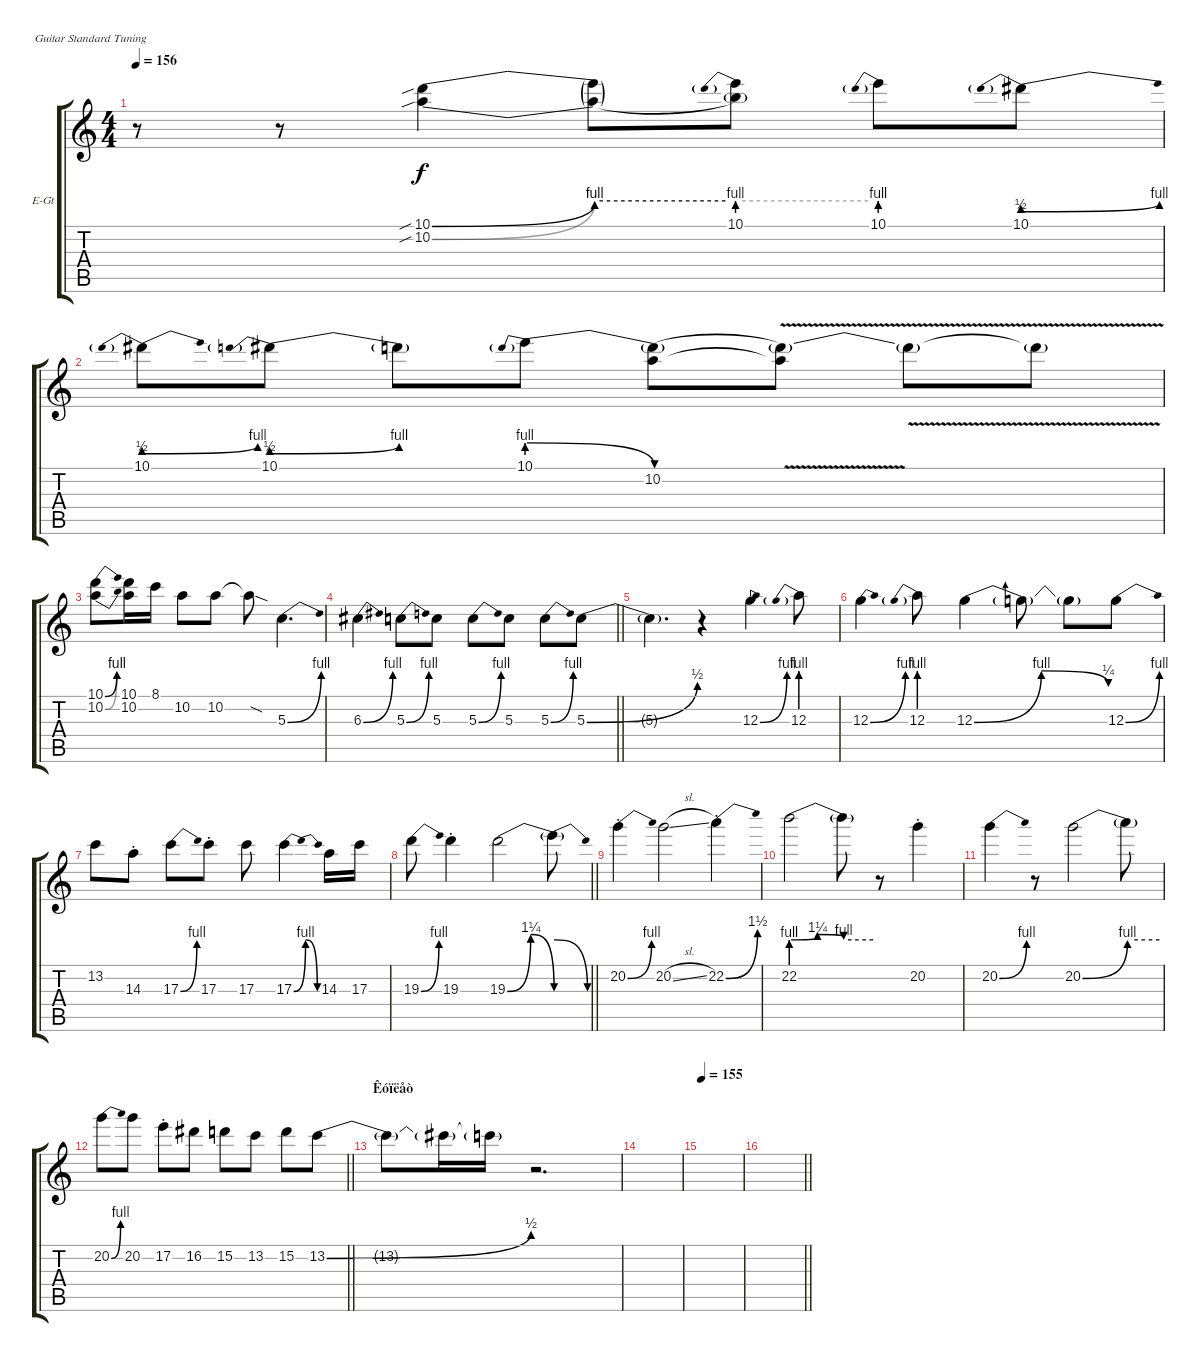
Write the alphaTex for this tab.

\bracketExtendMode groupsimilarinstruments
\firstSystemTrackNameOrientation horizontal
\otherSystemsTrackNameOrientation horizontal
\track ("Ãèòàðà I" "E-Gt") {instrument distortionguitar}
\staff {score tabs}
\tuning (E4 B3 G3 D3 A2 E2)
\ts (4 4)
\tempo 156
\clef g2
\ks c
r.8{dy f} r.8 (10.1{be (bend 0 0 15 4) sib} 10.2{be (bend 0 0 15 4) sib}).4 (10.1{be (hold 0 4 60 4) t} 10.2{be (hold 0 0 60 0) t}).8 (10.1{be (prebend 0 4 60 4)} 10.2{be (hold 0 4 60 4) t}).8 10.1{be (prebend 0 4 60 4)}.8 10.1{be (prebendbend 0 2 6 4)}.8 |
10.1{be (prebendbend 0 2 6.6 4)}.8 10.1{be (prebendbend 0 2 6.6 4)}.8 10.1{be (hold 0 0 60 0) t}.8 10.1{be (prebendrelease 0 4 7.199999999999999 0)}.8 (10.1{be (hold 0 0 60 0) t} 10.2).8 (10.1{v t} 10.2{t}).8 10.1{v t}.8 10.1{v t}.8 |
(10.1{be (bend 16.8 0 32.4 4)} 10.2{be (bend 16.2 0 31.799999999999997 4)}).8 (10.1 10.2).16 8.1.16 10.2.8 10.2.8 10.2{sod t}.8 5.3{be (bend 7.8 0 23.4 4)}.4{d} |
\barLineRight lightlight
6.3{be (bend 4.2 0 30 4)}.4 5.3{be (bend 0 0 12.6 4)}.8 5.3.8 5.3{be (bend 0 0 12 4)}.8 5.3.8 5.3{be (bend 0 0 11.4 4)}.8 5.3{be (bend 34.8 0 60 2)}.8 |
5.3{t}.4{d} r.4 12.3{be (bend 0 0 30 4)}.4 12.3{be (prebend 0 4 60 4)}.8 |
12.3{be (bend 0 0 30 4)}.4 12.3{be (prebend 0 4 60 4)}.8 12.3{be (bendrelease 0 0 14.399999999999999 4 43.199999999999996 4 60 1)}.4 12.3{t}.8 12.3{t}.8 12.3{be (bend 0 0 14.399999999999999 4)}.8 |
13.2.8 14.3{st}.8 17.3{be (bend 0 0 16.2 4)}.8 17.3{st}.8 17.3.8 17.3{be (bendrelease 10.799999999999999 0 22.8 4 39.6 4 58.199999999999996 0)}.4 14.3.16 17.3.16 |
\barLineRight lightlight
19.3{be (bend 0 0 30 4)}.8 19.3{st}.4 19.3{be (bendrelease 0 0 22.2 5 39 5 60 0)}.2 19.3{be (release 0 4 60 0) t}.8 |
20.2{be (bend 0 0 30 4) st}.4 20.2{sl}.2 22.2{be (bend 0 0 19.8 6) st}.4 |
22.2{be (bendrelease 0.6 4 4.8 5 7.8 5 10.799999999999999 4)}.2 22.2{be (hold 0 4 60 4) t}.8 r.8 20.2{st}.4 |
20.2{be (bend 14.399999999999999 0 28.2 4)}.4 r.8 20.2{be (bend 0 0 15 4)}.2 20.2{be (hold 0 4 60 4) t}.8 |
\barLineRight lightlight
20.2{be (bend 0 0 14.399999999999999 4)}.8 20.2.8 17.2{st}.8 16.2.8 15.2.8 13.2.8 15.2.8 13.2{be (bend 30 0 60 2)}.8 |
\section ("" "Êóïëåò")
13.2{t}.8 13.2{t}.16 13.2{t}.16 r.2{d} |
|
\tempo 155
|
\barLineRight lightlight
